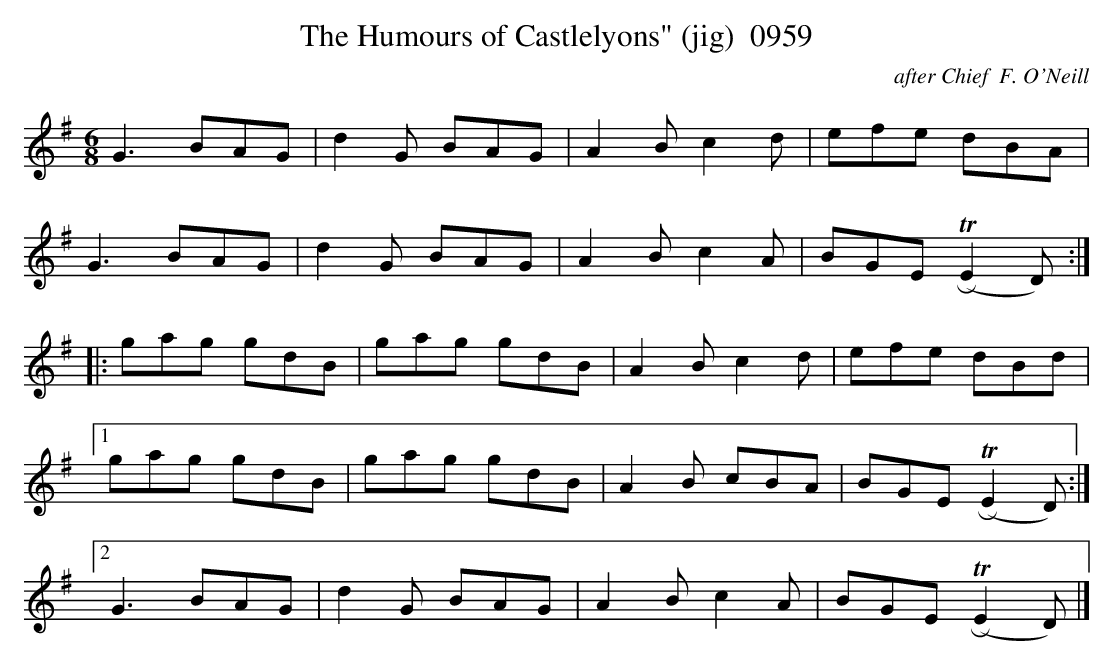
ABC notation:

X:1
T:The Humours of Castlelyons" (jig)  0959
C:after Chief  F. O'Neill
BRENNAN July 2003 (HTTP://WWW.SOSYOURMOM.COM)
M:6/8
L:1/8
K:G
G3BAG|d2G BAG|A2B c2d|efe dBA|
G3BAG|d2G BAG|A2B c2A|BGE (TRE2D):|
|:gag gdB|gag gdB|A2B c2d|efe dBd|
[1gag gdB|gag gdB|A2B cBA|BGE (TRE2D):|
[2G3BAG|d2G BAG|A2B c2A|BGE (TRE2D)|]
